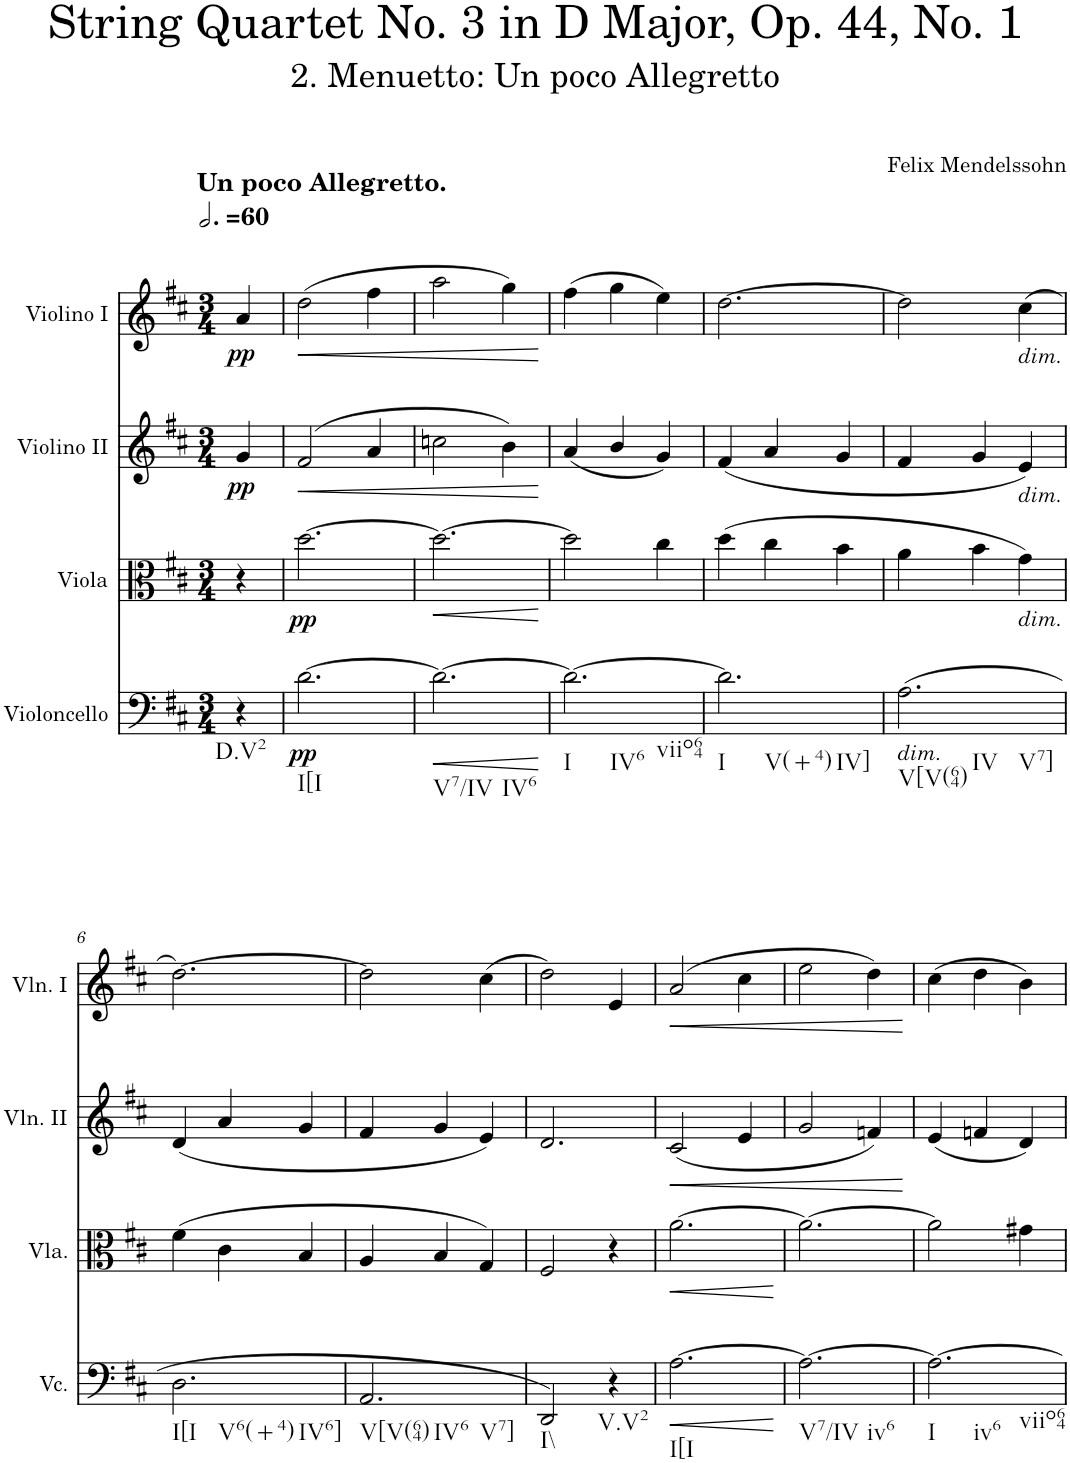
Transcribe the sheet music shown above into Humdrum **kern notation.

**kern	**dynam	**kern	**dynam	**kern	**dynam	**kern	**dynam
*part4	*part4	*part3	*part3	*part2	*part2	*part1	*part1
*staff4	*staff4	*staff3	*staff3	*staff2	*staff2	*staff1	*staff1
*I"Violoncello	*	*I"Viola	*	*I"Violino II	*	*I"Violino I	*
*I'Vc.	*	*I'Vla.	*	*I'Vln. II	*	*I'Vln. I	*
*clefF4	*	*clefC3	*	*clefG2	*	*clefG2	*
*k[f#c#]	*	*k[f#c#]	*	*k[f#c#]	*	*k[f#c#]	*
*M3/4	*	*M3/4	*	*M3/4	*	*M3/4	*
*MM180	*	*MM180	*	*MM180	*	*MM180	*
=	=	=	=	=	=	=	=
!	!	!	!	!	!	!LO:TX:a:B:t=Un poco Allegretto.	!
!LO:TX:b:t=D.V2	!	!	!	!	!	!	!
!	!	!	!	!	!LO:DY:b	!	!LO:DY:b
4r	.	4r	.	4g/	pp	4a/	pp
=1	=1	=1	=1	=1	=1	=1	=1
!LO:TX:b:t=I[I	!	!	!	!	!	!	!
!	!LO:DY:b	!	!LO:DY:b	!	!LO:HP:b	!	!LO:HP:b
[2.d\	pp	[2.dd\	pp	(2f#/	<	(2dd\	<
.	.	.	.	4a/	.	4ff#\	.
=2	=2	=2	=2	=2	=2	=2	=2
!LO:TX:b:t=V7/IV	!	!	!	!	!	!	!
!LO:TX:b:t=IV6	!	!	!	!	!	!	!
!	!LO:HP:b	!	!LO:HP:b	!	!	!	!
2.d\_	<	2.dd\_	<	2ccn\	.	2aa\	.
.	.	.	.	4b\)	.	4gg\)	.
.	[	.	[	.	[	.	[
=3	=3	=3	=3	=3	=3	=3	=3
!LO:TX:b:t=I	!	!	!	!	!	!	!
!LO:TX:b:t=IV6	!	!	!	!	!	!	!
!LO:TX:b:t=viio64	!	!	!	!	!	!	!
2.d\_	.	2dd\]	.	(4a/	.	(4ff#\	.
.	.	.	.	4b/	.	4gg\	.
.	.	4cc#\	.	4g/)	.	4ee\)	.
=4	=4	=4	=4	=4	=4	=4	=4
!LO:TX:b:t=I	!	!	!	!	!	!	!
!LO:TX:b:t=V(+4)	!	!	!	!	!	!	!
!LO:TX:b:t=IV]	!	!	!	!	!	!	!
2.d\]	.	(4dd\	.	(4f#/	.	[2.dd\	.
.	.	4cc#\	.	4a/	.	.	.
.	.	4b\	.	4g/	.	.	.
=5	=5	=5	=5	=5	=5	=5	=5
!LO:TX:b:i:t=dim.	!	!	!	!	!	!	!
!LO:TX:b:t=V[V(64)	!	!	!	!	!	!	!
!LO:TX:b:t=IV	!	!	!	!	!	!	!
!LO:TX:b:t=V7]	!	!	!	!	!	!	!
(2.A\	.	4a\	.	4f#/	.	2dd\]	.
.	.	4b\	.	4g/	.	.	.
!	!	!	!	!	!	!LO:TX:b:i:t=dim.	!
!	!	!	!	!LO:TX:b:i:t=dim.	!	!	!
!	!	!LO:TX:b:i:t=dim.	!	!	!	!	!
.	.	4g\)	.	4e/)	.	(4cc#\	.
!!LO:LB:g=z
=6	=6	=6	=6	=6	=6	=6	=6
!LO:TX:b:t=I[I	!	!	!	!	!	!	!
!LO:TX:b:t=V6(+4)	!	!	!	!	!	!	!
!LO:TX:b:t=IV6]	!	!	!	!	!	!	!
2.D\	.	(4f#\	.	(4d/	.	[2.dd\)	.
.	.	4c#\	.	4a/	.	.	.
.	.	4B/	.	4g/	.	.	.
=7	=7	=7	=7	=7	=7	=7	=7
!LO:TX:b:t=V[V(64)	!	!	!	!	!	!	!
!LO:TX:b:t=IV6	!	!	!	!	!	!	!
!LO:TX:b:t=V7]	!	!	!	!	!	!	!
2.AA/	.	4A/	.	4f#/	.	2dd\]	.
.	.	4B/	.	4g/	.	.	.
.	.	4G/)	.	4e/)	.	(4cc#\	.
=8	=8	=8	=8	=8	=8	=8	=8
!LO:TX:b:t=I\\	!	!	!	!	!	!	!
2DD/)	.	2F#/	.	2.d/	.	2dd\)	.
!LO:TX:b:t=V.V2	!	!	!	!	!	!	!
4r	.	4r	.	.	.	4e/	.
=9	=9	=9	=9	=9	=9	=9	=9
!LO:TX:b:t=I[I	!	!	!	!	!	!	!
!	!LO:HP:b	!	!LO:HP:b	!	!LO:HP:b	!	!LO:HP:b
[2.A\	<	[2.a\	<	(2c#/	<	(2a/	<
.	.	.	.	4e/	.	4cc#\	.
.	[	.	[	.	.	.	.
=10	=10	=10	=10	=10	=10	=10	=10
!LO:TX:b:t=V7/IV	!	!	!	!	!	!	!
!LO:TX:b:t=iv6	!	!	!	!	!	!	!
2.A\_	.	2.a\_	.	2g/	.	2ee\	.
.	.	.	.	4fn/)	.	4dd\)	.
.	.	.	.	.	[	.	[
=11	=11	=11	=11	=11	=11	=11	=11
!LO:TX:b:t=I	!	!	!	!	!	!	!
!LO:TX:b:t=iv6	!	!	!	!	!	!	!
!LO:TX:b:t=viio64	!	!	!	!	!	!	!
2.A\_	.	2a\]	.	(4e/	.	(4cc#\	.
.	.	.	.	4fn/	.	4dd\	.
.	.	4g#X\	.	4d/)	.	4b\)	.
=	=	=	=	=	=	=	=
*-	*-	*-	*-	*-	*-	*-	*-
